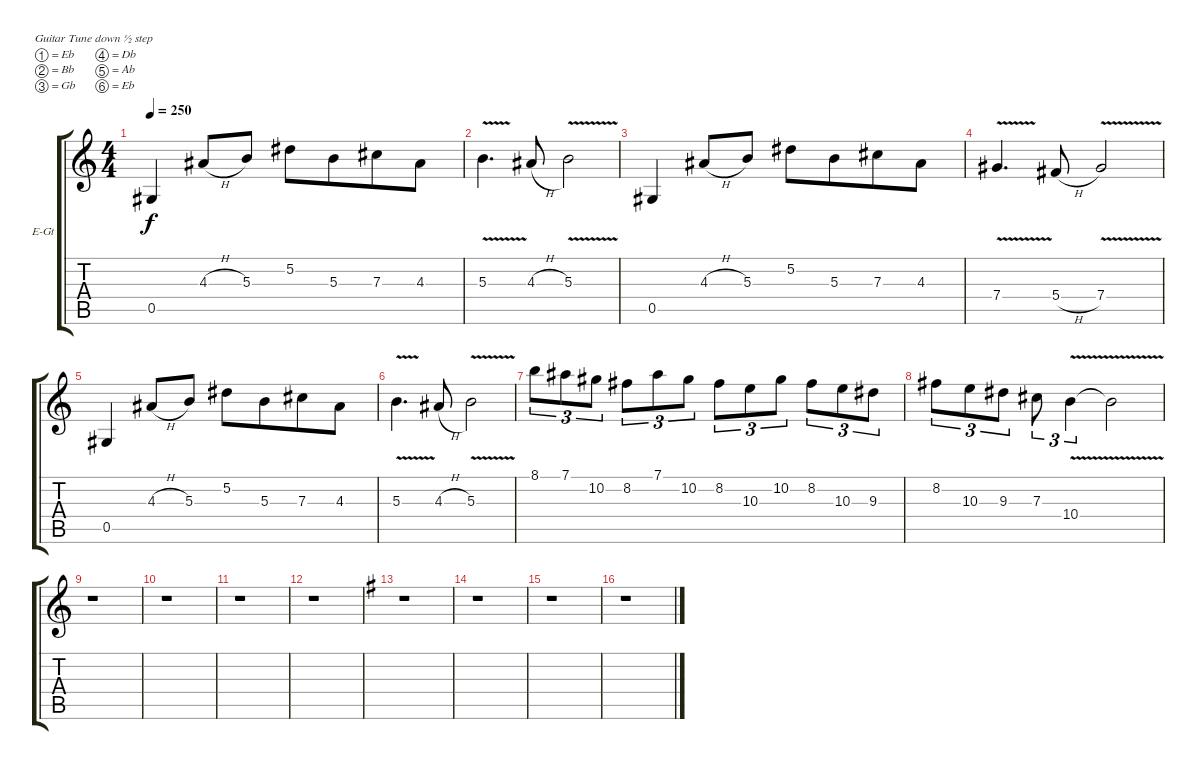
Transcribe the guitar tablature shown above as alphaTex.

\bracketExtendMode groupsimilarinstruments
\firstSystemTrackNameOrientation horizontal
\otherSystemsTrackNameOrientation horizontal
\track ("Gitár 2 (Yngwie Malmsteen)" "E-Gt") {instrument distortionguitar}
\staff {score tabs}
\tuning (Eb4 Bb3 Gb3 Db3 Ab2 Eb2)
\ts (4 4)
\tempo 250
\clef g2
\ks c
0.5.4{dy f} 4.3{h}.8 5.3.8 5.2.8 5.3.8{beam merge} 7.3.8 4.3.8 |
5.3{v}.4{d} 4.3{h}.8 5.3{v}.2 |
0.5.4 4.3{h}.8 5.3.8 5.2.8 5.3.8{beam merge} 7.3.8 4.3.8 |
7.4{v}.4{d} 5.4{h}.8 7.4{v}.2 |
0.5.4 4.3{h}.8 5.3.8 5.2.8 5.3.8{beam merge} 7.3.8 4.3.8 |
5.3{v}.4{d} 4.3{h}.8 5.3{v}.2 |
8.1.8{tu (3 2)} 7.1.8{tu (3 2)} 10.2.8{tu (3 2)} 8.2.8{tu (3 2)} 7.1.8{tu (3 2)} 10.2.8{tu (3 2)} 8.2.8{tu (3 2)} 10.3.8{tu (3 2)} 10.2.8{tu (3 2)} 8.2.8{tu (3 2)} 10.3.8{tu (3 2)} 9.3.8{tu (3 2)} |
8.2.8{tu (3 2)} 10.3.8{tu (3 2)} 9.3.8{tu (3 2)} 7.3.8{tu (3 2)} 10.4{v}.4{tu (3 2)} 10.4{v t}.2 |
r.1 |
r.1 |
r.1 |
r.1 |
\ks g
r.1 |
r.1 |
r.1 |
r.1
